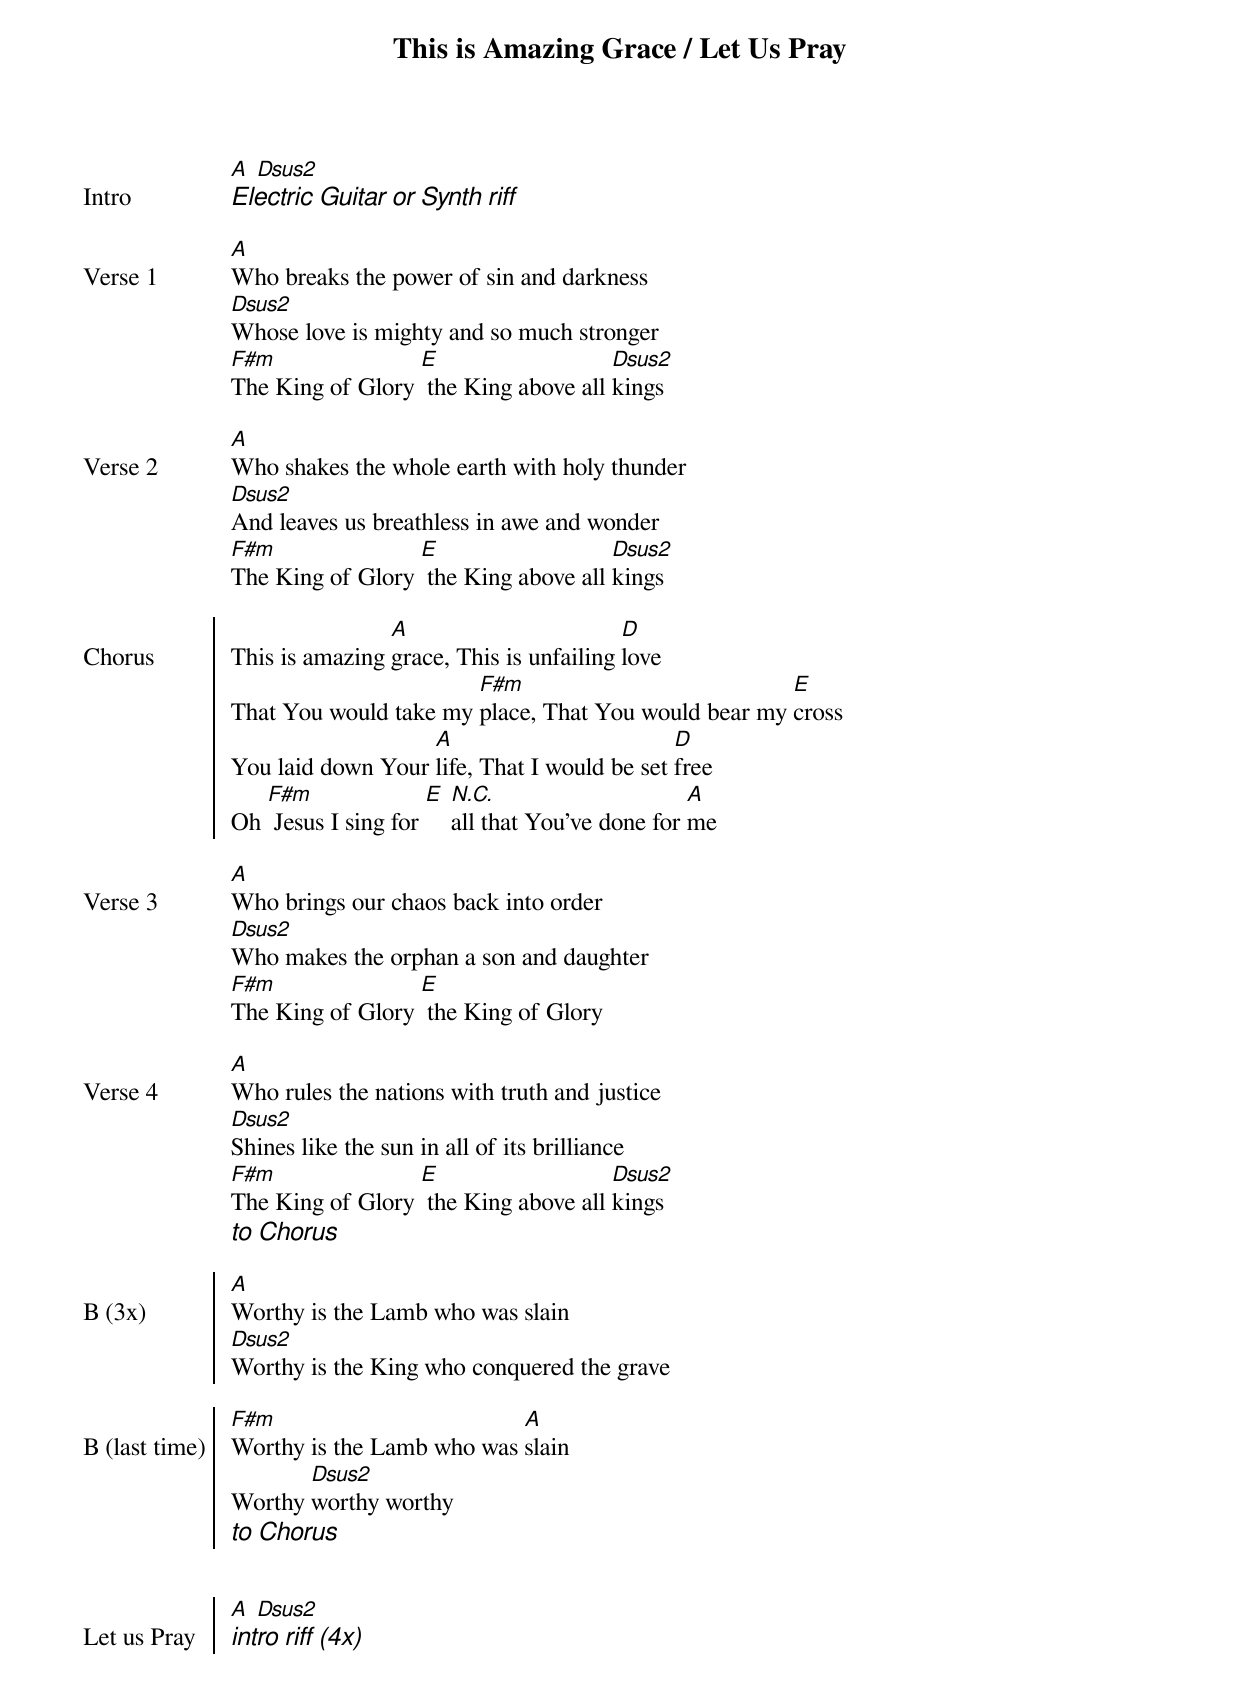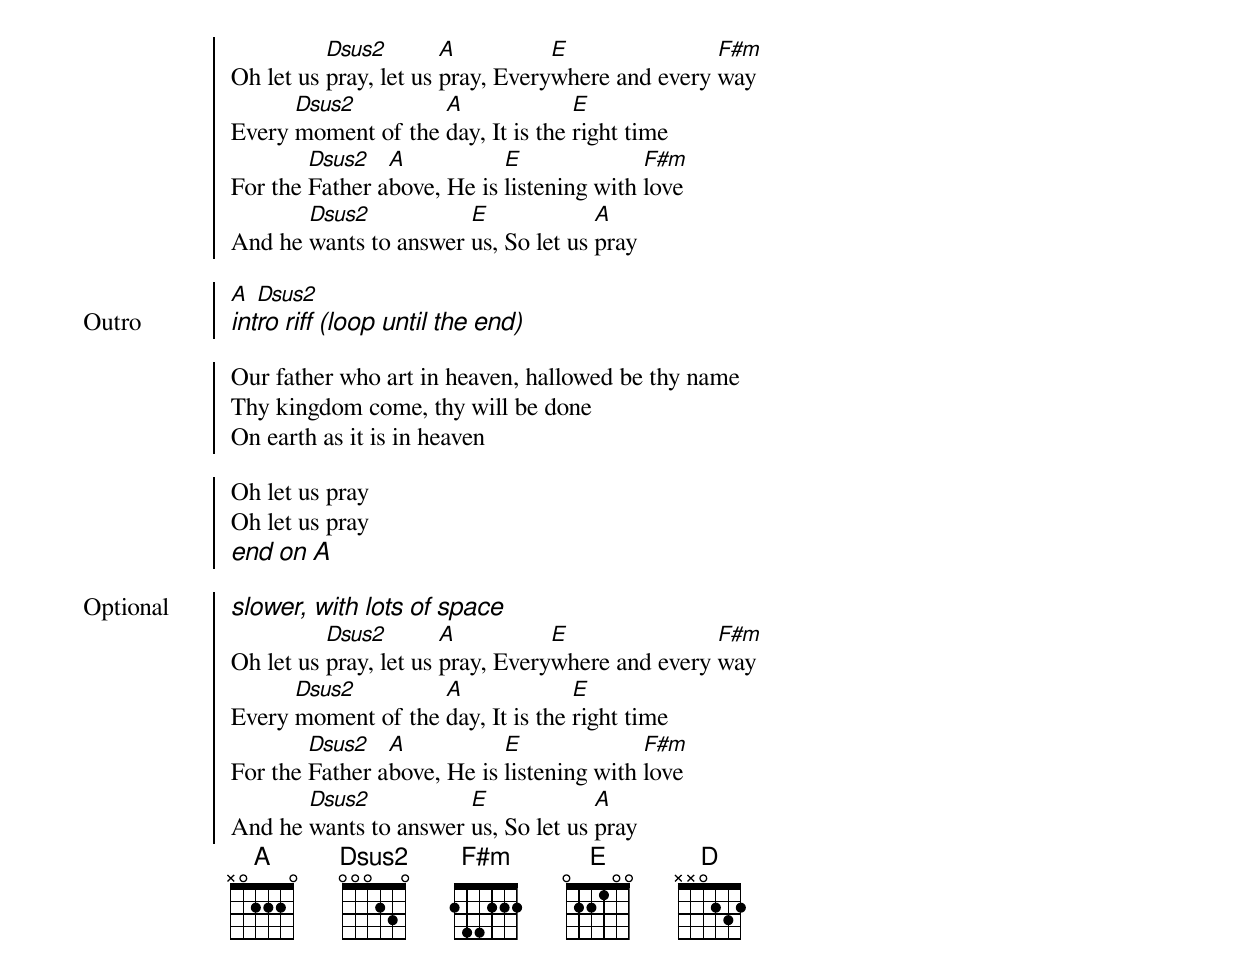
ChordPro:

{title: This is Amazing Grace / Let Us Pray}
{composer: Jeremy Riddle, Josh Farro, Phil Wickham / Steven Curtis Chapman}
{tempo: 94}
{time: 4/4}
{transpose: +11}
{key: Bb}

{start_of_verse: Intro}
[Bb] [Ebsus2]
{ci: Electric Guitar or Synth riff}
{end_of_verse: Intro}

{start_of_verse: Verse 1}
[Bb]Who breaks the power of sin and darkness
[Ebsus2]Whose love is mighty and so much stronger
[Gm]The King of Glory [F] the King above all [Ebsus2]kings
{end_of_verse: Verse 1}

{start_of_verse: Verse 2}
[Bb]Who shakes the whole earth with holy thunder
[Ebsus2]And leaves us breathless in awe and wonder
[Gm]The King of Glory [F] the King above all [Ebsus2]kings
{end_of_verse: Verse 2}

{soc: Chorus}
This is amazing [Bb]grace, This is unfailing [Eb]love
That You would take my [Gm]place, That You would bear my [F]cross
You laid down Your [Bb]life, That I would be set [Eb]free
Oh [Gm] Jesus I sing for [F] [N.C.]all that You've done for [Bb]me
{eoc: Chorus}

{start_of_verse: Verse 3}
[Bb]Who brings our chaos back into order
[Ebsus2]Who makes the orphan a son and daughter
[Gm]The King of Glory [F] the King of Glory
{end_of_verse: Verse 3}

{start_of_verse: Verse 4}
[Bb]Who rules the nations with truth and justice
[Ebsus2]Shines like the sun in all of its brilliance
[Gm]The King of Glory [F] the King above all [Ebsus2]kings
{ci: to Chorus}
{end_of_verse: Verse 4}

{soc: B (3x)}
[Bb]Worthy is the Lamb who was slain
[Ebsus2]Worthy is the King who conquered the grave
{eoc: B (3x)}

{soc: B (last time)}
[Gm]Worthy is the Lamb who was [Bb]slain
Worthy [Ebsus2]worthy worthy
{ci: to Chorus}
{eoc: B (last time)}


{soc: Let us Pray}
[Bb] [Ebsus2]
{ci: intro riff (4x)}

Oh let us [Ebsus2]pray, let us [Bb]pray, Every[F]where and every [Gm]way
Every [Ebsus2]moment of the [Bb]day, It is the [F]right time
For the [Ebsus2]Father a[Bb]bove, He is [F]listening with [Gm]love
And he [Ebsus2]wants to answer [F]us, So let us [Bb]pray
{eoc: Let us Pray}

{soc: Outro}
[Bb] [Ebsus2]
{ci: intro riff (loop until the end)}

Our father who art in heaven, hallowed be thy name
Thy kingdom come, thy will be done
On earth as it is in heaven

Oh let us pray
Oh let us pray
{ci: end on [Bb]}
{eoc: Outro}

{soc: Optional}
{ci: slower, with lots of space}
Oh let us [Ebsus2]pray, let us [Bb]pray, Every[F]where and every [Gm]way
Every [Ebsus2]moment of the [Bb]day, It is the [F]right time
For the [Ebsus2]Father a[Bb]bove, He is [F]listening with [Gm]love
And he [Ebsus2]wants to answer [F]us, So let us [Bb]pray
{eoc: Optional}
